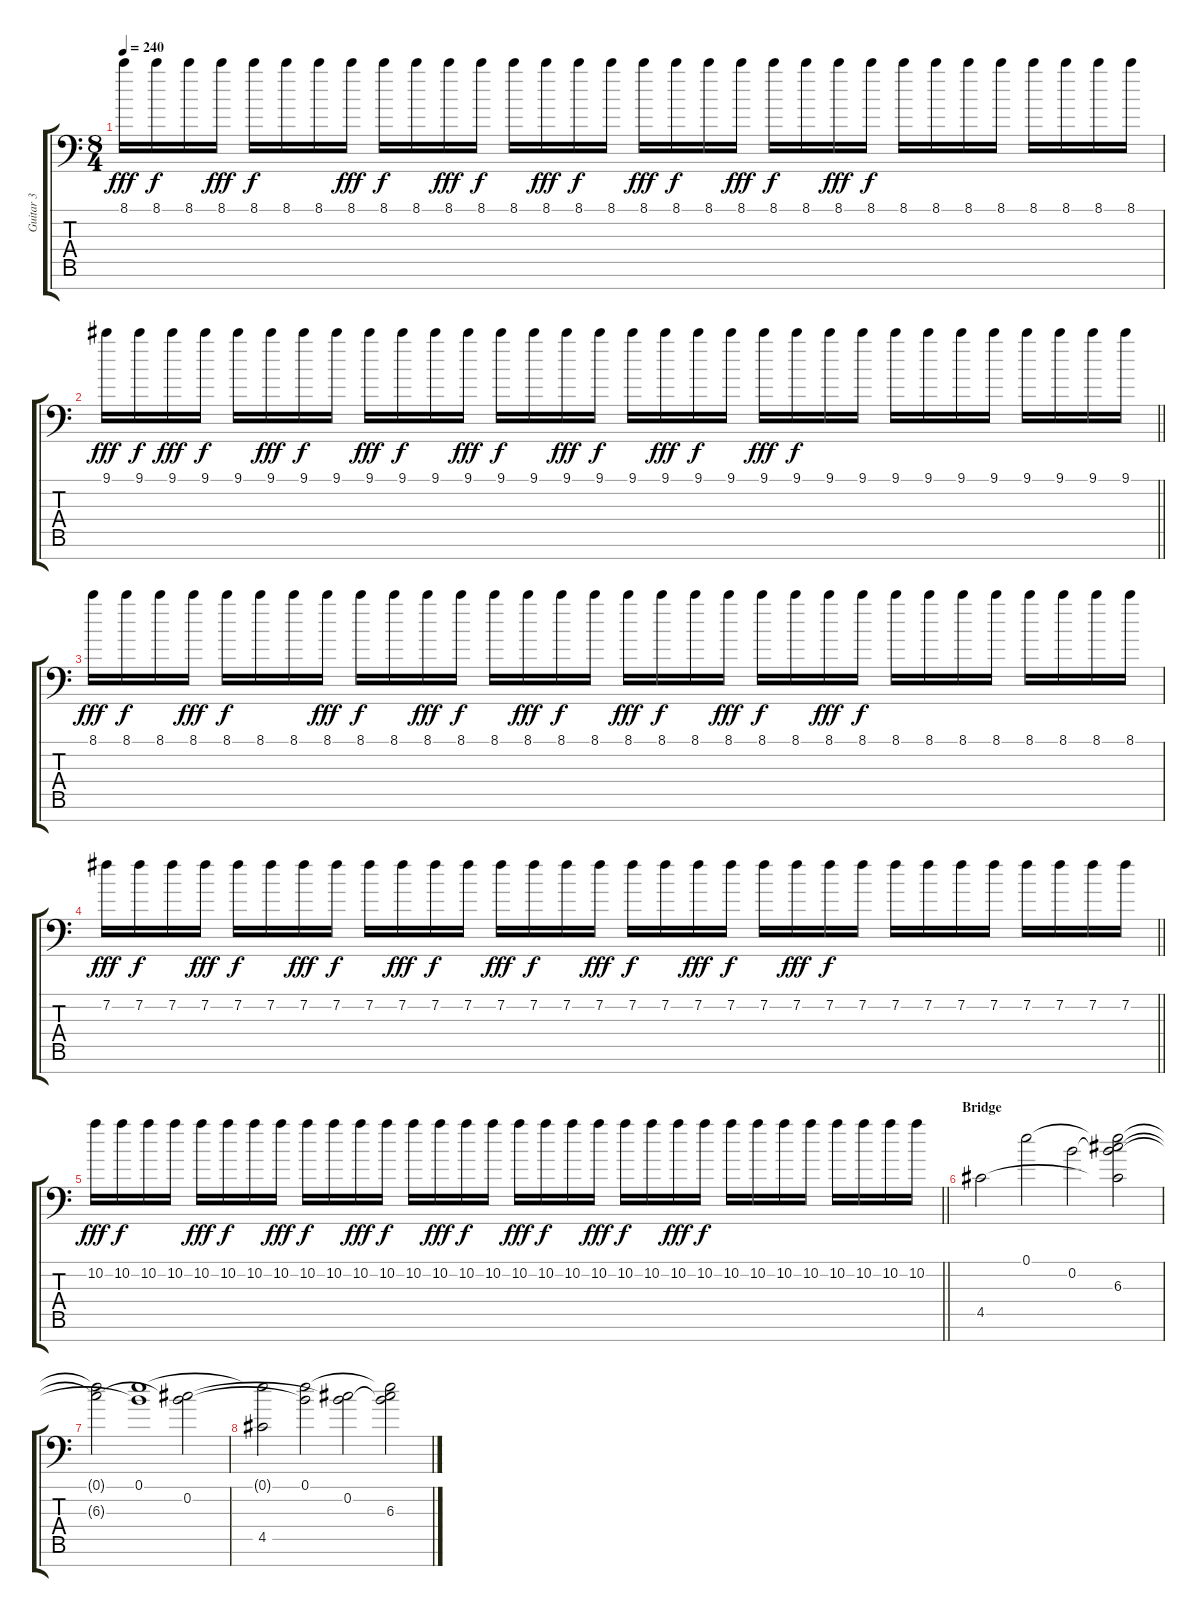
\track ("Guitar 3" "Guitar 3") {instrument electricguitarjazz}
\staff {score tabs}
\tuning (E4 B3 G3 D3 A2 E2 A1) {hide}
\ts (8 4)
\tempo 240
\clef f4
\ks c
8.1.16{dy fff} 8.1.16{dy f} 8.1.16 8.1.16{dy fff} 8.1.16{dy f} 8.1.16 8.1.16 8.1.16{dy fff} 8.1.16{dy f} 8.1.16 8.1.16{dy fff} 8.1.16{dy f} 8.1.16 8.1.16{dy fff} 8.1.16{dy f} 8.1.16 8.1.16{dy fff} 8.1.16{dy f} 8.1.16 8.1.16{dy fff} 8.1.16{dy f} 8.1.16 8.1.16{dy fff} 8.1.16{dy f} 8.1.16 8.1.16 8.1.16 8.1.16 8.1.16 8.1.16 8.1.16 8.1.16 |
\barLineRight lightlight
9.1.16{dy fff} 9.1.16{dy f} 9.1.16{dy fff} 9.1.16{dy f} 9.1.16 9.1.16{dy fff} 9.1.16{dy f} 9.1.16 9.1.16{dy fff} 9.1.16{dy f} 9.1.16 9.1.16{dy fff} 9.1.16{dy f} 9.1.16 9.1.16{dy fff} 9.1.16{dy f} 9.1.16 9.1.16{dy fff} 9.1.16{dy f} 9.1.16 9.1.16{dy fff} 9.1.16{dy f} 9.1.16 9.1.16 9.1.16 9.1.16 9.1.16 9.1.16 9.1.16 9.1.16 9.1.16 9.1.16 |
8.1.16{dy fff} 8.1.16{dy f} 8.1.16 8.1.16{dy fff} 8.1.16{dy f} 8.1.16 8.1.16 8.1.16{dy fff} 8.1.16{dy f} 8.1.16 8.1.16{dy fff} 8.1.16{dy f} 8.1.16 8.1.16{dy fff} 8.1.16{dy f} 8.1.16 8.1.16{dy fff} 8.1.16{dy f} 8.1.16 8.1.16{dy fff} 8.1.16{dy f} 8.1.16 8.1.16{dy fff} 8.1.16{dy f} 8.1.16 8.1.16 8.1.16 8.1.16 8.1.16 8.1.16 8.1.16 8.1.16 |
\barLineRight lightlight
7.2.16{dy fff} 7.2.16{dy f} 7.2.16 7.2.16{dy fff} 7.2.16{dy f} 7.2.16 7.2.16{dy fff} 7.2.16{dy f} 7.2.16 7.2.16{dy fff} 7.2.16{dy f} 7.2.16 7.2.16{dy fff} 7.2.16{dy f} 7.2.16 7.2.16{dy fff} 7.2.16{dy f} 7.2.16 7.2.16{dy fff} 7.2.16{dy f} 7.2.16 7.2.16{dy fff} 7.2.16{dy f} 7.2.16 7.2.16 7.2.16 7.2.16 7.2.16 7.2.16 7.2.16 7.2.16 7.2.16 |
\barLineRight lightlight
10.2.16{dy fff} 10.2.16{dy f} 10.2.16 10.2.16 10.2.16{dy fff} 10.2.16{dy f} 10.2.16 10.2.16{dy fff} 10.2.16{dy f} 10.2.16 10.2.16{dy fff} 10.2.16{dy f} 10.2.16 10.2.16{dy fff} 10.2.16{dy f} 10.2.16 10.2.16{dy fff} 10.2.16{dy f} 10.2.16 10.2.16{dy fff} 10.2.16{dy f} 10.2.16 10.2.16{dy fff} 10.2.16{dy f} 10.2.16 10.2.16 10.2.16 10.2.16 10.2.16 10.2.16 10.2.16 10.2.16 |
\section ("" "Bridge")
4.5.2 0.1.2 0.2.2 (0.1{t} 0.2{t} 6.3 4.5{t}).2 |
(0.1{t} 6.3{t}).2 (0.1 0.2{t}).1 (0.2 6.3{t}).2 |
(0.1{t} 4.5).2 (0.1 0.2{t}).2 (0.2 6.3{t}).2 (0.1{t} 0.2{t} 6.3).2
